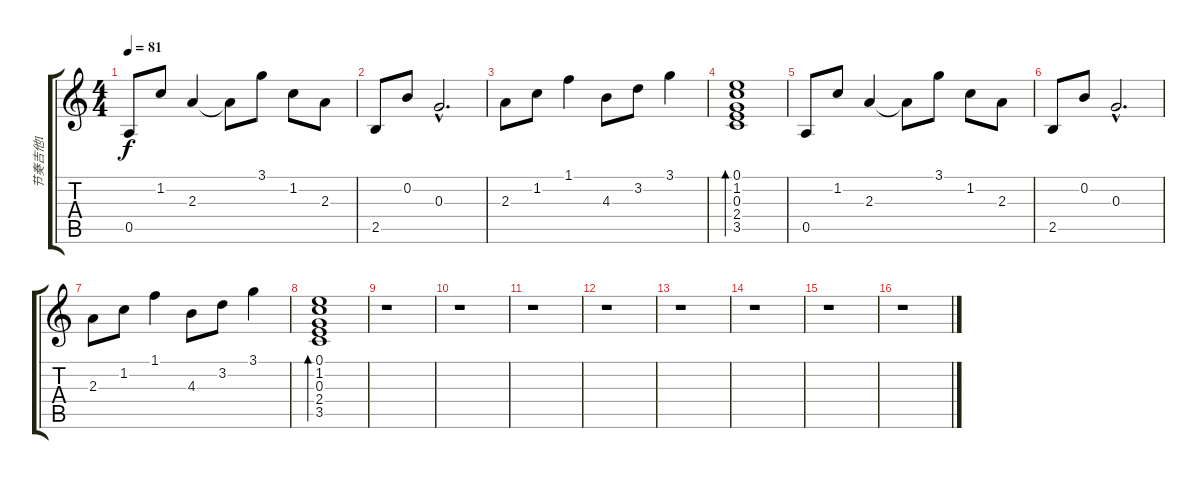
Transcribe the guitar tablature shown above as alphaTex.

\track ("节奏吉他1" "节奏吉他1") {instrument overdrivenguitar}
\staff {score tabs}
\tuning (E4 B3 G3 D3 A2 E2) {hide}
\ts (4 4)
\tempo 81
\clef g2
\ks c
0.5.8{dy f} 1.2.8 2.3.4 2.3{t}.8 3.1.8 1.2.8 2.3.8 |
2.5.8 0.2.8 0.3{hac}.2{d} |
2.3.8 1.2.8 1.1.4 4.3.8 3.2.8 3.1.4 |
(0.1 1.2 0.3 2.4 3.5).1{bd 240} |
0.5.8 1.2.8 2.3.4 2.3{t}.8 3.1.8 1.2.8 2.3.8 |
2.5.8 0.2.8 0.3{hac}.2{d} |
2.3.8 1.2.8 1.1.4 4.3.8 3.2.8 3.1.4 |
(0.1 1.2 0.3 2.4 3.5).1{bd 240} |
r.1 |
r.1 |
r.1 |
r.1 |
r.1 |
r.1 |
r.1 |
r.1
